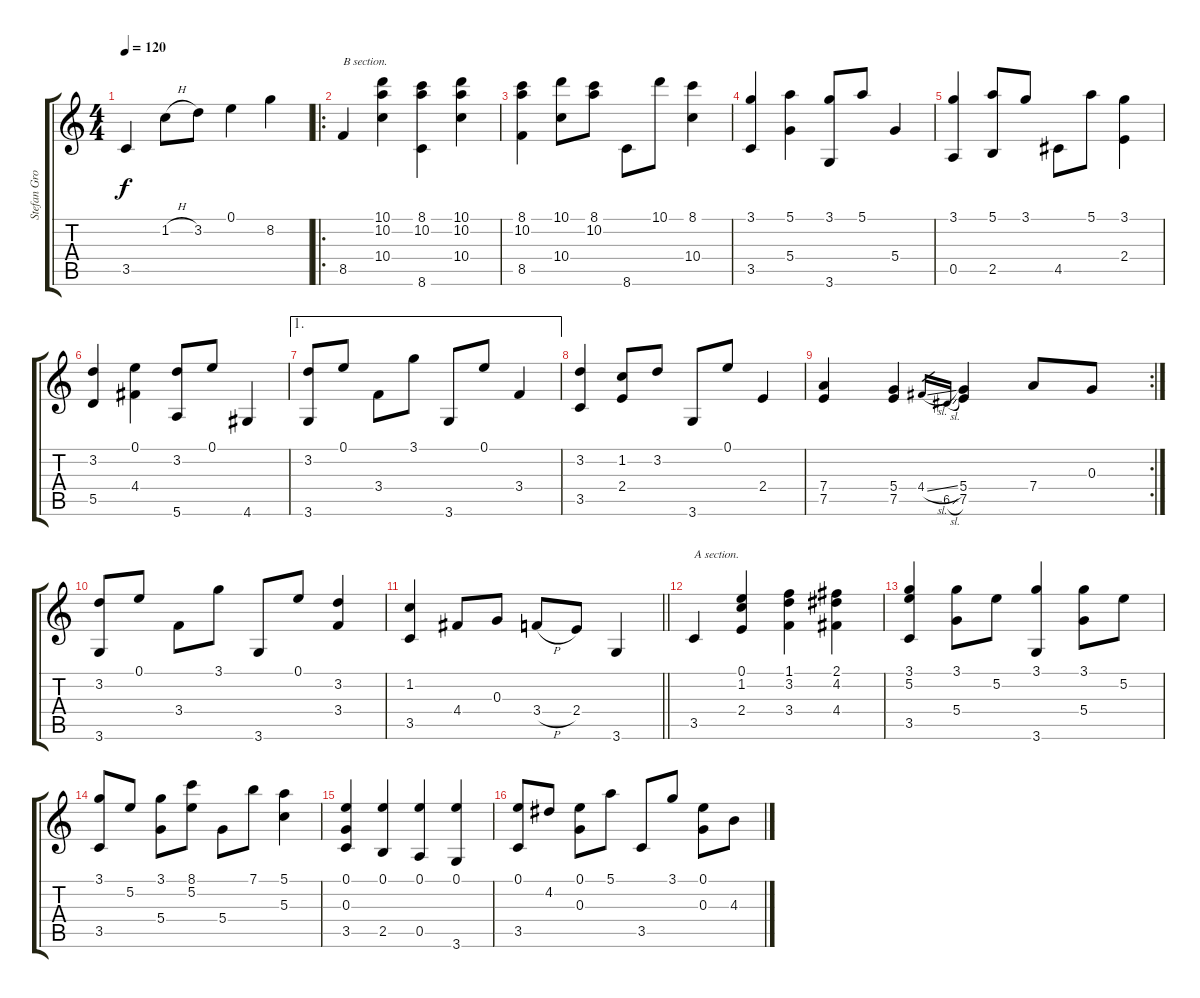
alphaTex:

\track ("Stefan Grossman" "Stefan Gro") {instrument acousticguitarnylon}
\staff {score tabs}
\tuning (E4 B3 G3 D3 A2 E2) {hide}
\ts (4 4)
\tempo 120
\clef g2
\ks c
3.5.4{dy f} 1.2{h}.8 3.2.8 0.1.4 8.2.4 |
\ro
8.5.4{txt "B section."} (10.1 10.2 10.4).4 (8.1 10.2 8.6).4 (10.1 10.2 10.4).4 |
(8.1 10.2 8.5).4 (10.1 10.4).8 (8.1 10.2).8 8.6.8 10.1.8 (8.1 10.4).4 |
(3.1 3.5).4 (5.1 5.4).4 (3.1 3.6).8 5.1.8 5.4.4 |
(3.1 0.5).4 (5.1 2.5).8 3.1.8 4.5.8 5.1.8 (3.1 2.4).4 |
(3.2 5.5).4 (0.1 4.4).4 (3.2 5.6).8 0.1.8 4.6.4 |
\ae 1
(3.2 3.6).8 0.1.8 3.4.8 3.1.8 3.6.8 0.1.8 3.4.4 |
(3.2 3.5).4 (1.2 2.4).8 3.2.8 3.6.8 0.1.8 2.4.4 |
\rc 2
(7.4 7.5).4 (5.4 7.5).4 4.4{sl}.16{gr} 6.5{sl}.16{gr} (5.4 7.5).4 7.4.8 0.3.8 |
(3.2 3.6).8 0.1.8 3.4.8 3.1.8 3.6.8 0.1.8 (3.2 3.4).4 |
\barLineRight lightlight
(1.2 3.5).4 4.4.8 0.3.8 3.4{h}.8 2.4.8 3.6.4 |
3.5.4{txt "A section."} (0.1 1.2 2.4).4 (1.1 3.2 3.4).4 (2.1 4.2 4.4).4 |
(3.1 5.2 3.5).4 (3.1 5.4).8 5.2.8 (3.1 3.6).4 (3.1 5.4).8 5.2.8 |
(3.1 3.5).8 5.2.8 (3.1 5.4).8 (8.1 5.2).8 5.4.8 7.1.8 (5.1 5.3).4 |
(0.1 0.3 3.5).4 (0.1 2.5).4 (0.1 0.5).4 (0.1 3.6).4 |
(0.1 3.5).8 4.2.8 (0.1 0.3).8 5.1.8 3.5.8 3.1.8 (0.1 0.3).8 4.3.8
